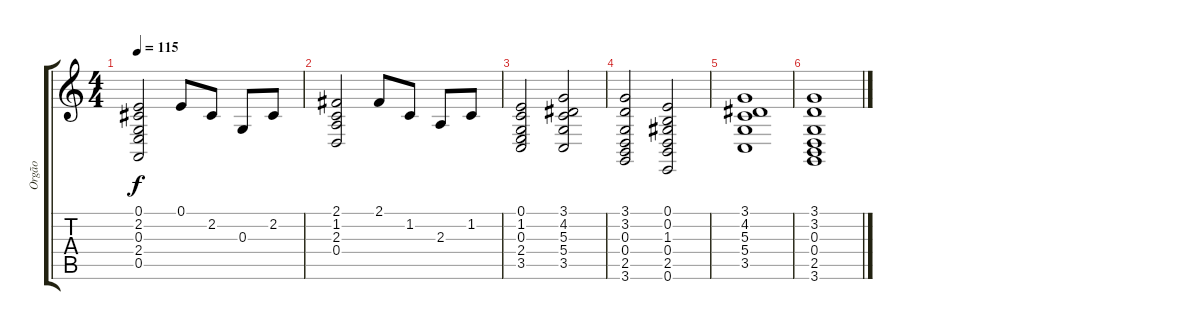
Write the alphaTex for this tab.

\track ("Orgão" "Orgão") {instrument drawbarorgan}
\staff {score tabs}
\tuning (E4 B3 G3 D3 A2 E2) {hide}
\ts (4 4)
\tempo 115
\clef g2
\ks c
(0.1 2.2 0.3 2.4 0.5).2{dy f} 0.1.8 2.2.8 0.3.8 2.2.8 |
(2.1 1.2 2.3 0.4).2 2.1.8 1.2.8 2.3.8 1.2.8 |
(0.1 1.2 0.3 2.4 3.5).2 (3.1 4.2 5.3 5.4 3.5).2 |
(3.1 3.2 0.3 0.4 2.5 3.6).2 (0.1 0.2 1.3 0.4 2.5 0.6).2 |
(3.1 4.2 5.3 5.4 3.5).1 |
(3.1 3.2 0.3 0.4 2.5 3.6).1
